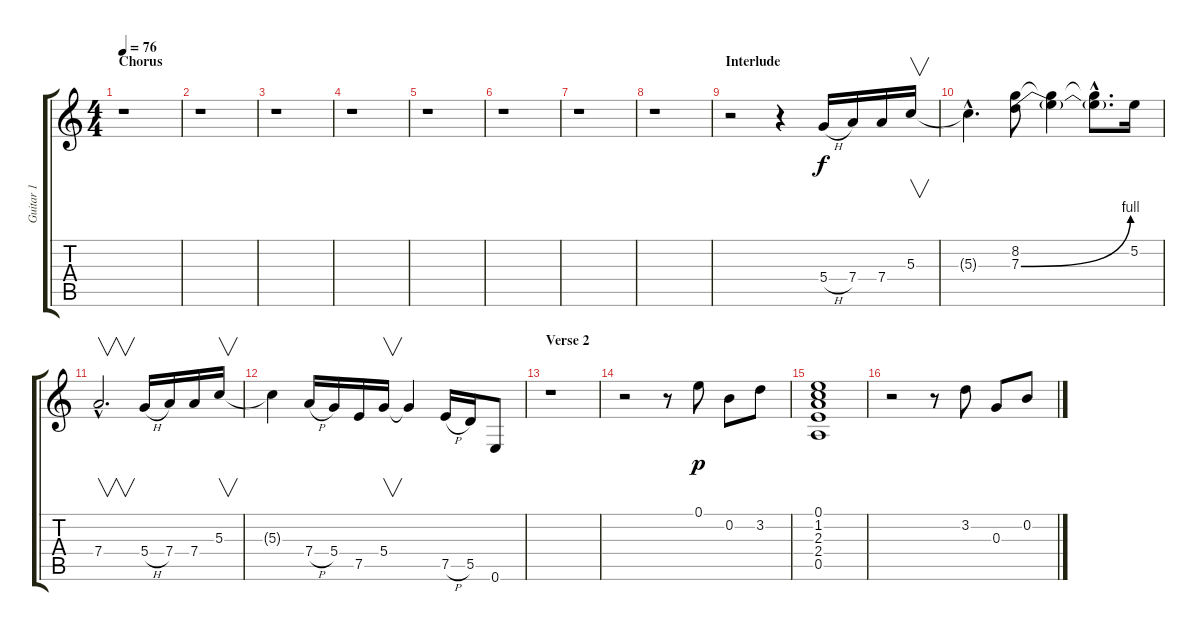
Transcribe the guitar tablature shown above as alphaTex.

\track ("Guitar 1" "Guitar 1") {instrument electricguitarjazz}
\staff {score tabs}
\tuning (E4 B3 G3 D3 A2 E2) {hide}
\ts (4 4)
\section ("" "Chorus")
\tempo 76
\clef g2
\ks c
r.1{dy f} |
r.1 |
r.1 |
r.1 |
r.1 |
r.1 |
r.1 |
r.1 |
\section ("" "Interlude")
r.2{instrument distortionguitar} r.4 5.4{h}.16 7.4.16 7.4.16 5.3.16{v} |
5.3{hac t}.4{d} (8.2 7.3{be (bend 0 0 60 4)}).8 (8.2{t} 7.3{t}).4 (8.2{hac t} 7.3{hac t}).8{d} 5.2.16 |
7.4{hac}.2{v d} 5.4{h}.16 7.4.16 7.4.16 5.3.16{v} |
5.3{t}.4 7.4{h}.16 5.4.16 7.5.16 5.4.16{v} 5.4{t}.4 7.5{h}.16 5.5.16 0.6.8 |
\section ("" "Verse 2")
r.1{instrument electricguitarjazz} |
r.2 r.8 0.1.8{dy p} 0.2.8 3.2.8 |
(0.1 1.2 2.3 2.4 0.5).1 |
r.2 r.8 3.2.8 0.3.8 0.2.8
